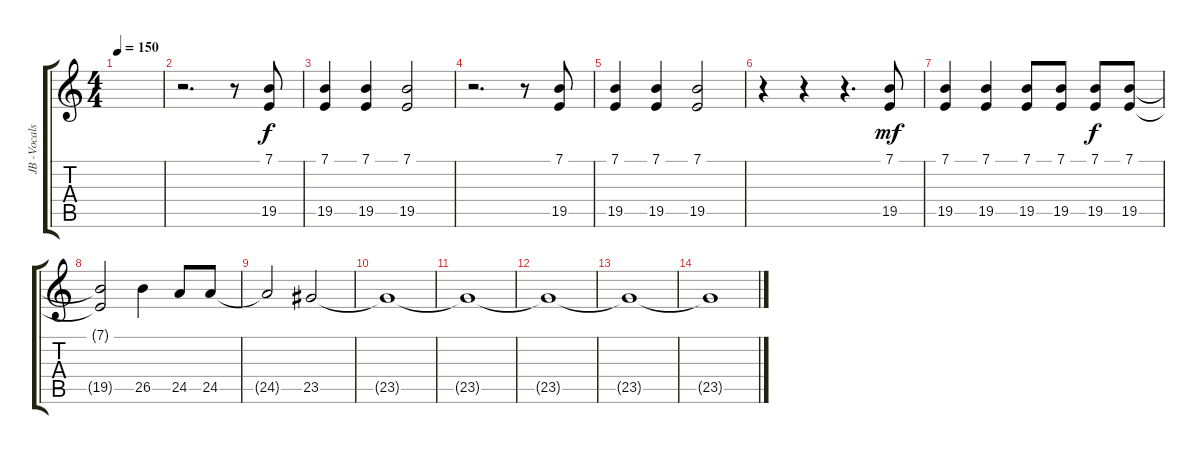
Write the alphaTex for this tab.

\track ("JB -Vocals" "JB -Vocals") {instrument lead2sawtooth}
\staff {score tabs}
\tuning (E4 B3 G3 D3 A2 E2) {hide}
\ts (4 4)
\tempo 150
\clef g2
\ks c
|
r.2{d} r.8 (7.1 19.5).8 |
(7.1 19.5).4 (7.1 19.5).4 (7.1 19.5).2 |
r.2{d} r.8 (7.1 19.5).8 |
(7.1 19.5).4 (7.1 19.5).4 (7.1 19.5).2 |
r.4 r.4 r.4{d} (7.1 19.5).8{dy mf} |
(7.1 19.5).4 (7.1 19.5).4 (7.1 19.5).8 (7.1 19.5).8 (7.1 19.5).8{dy f} (7.1 19.5).8 |
(7.1{t} 19.5{t}).2 26.5.4 24.5.8 24.5.8 |
24.5{t}.2 23.5.2 |
23.5{t}.1 |
23.5{t}.1 |
23.5{t}.1 |
23.5{t}.1 |
23.5{t}.1
